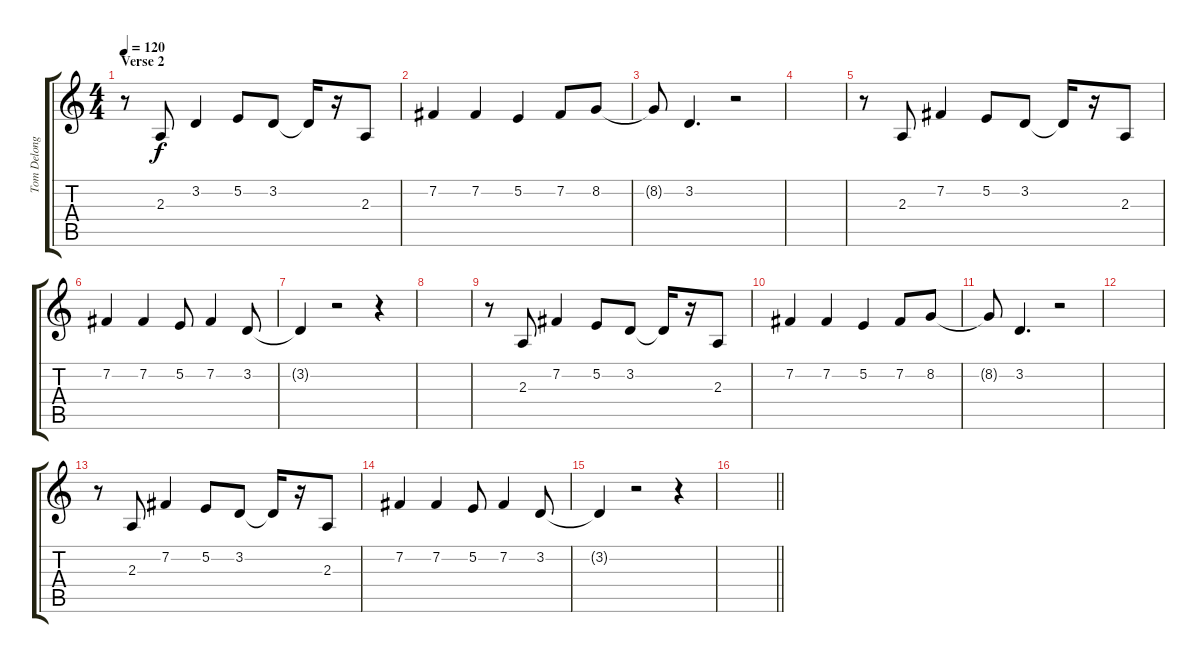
\track ("Tom Delonge - Vocals" "Tom Delong") {instrument altosax}
\staff {score tabs}
\tuning (E4 B3 G3 D3 A2 E2) {hide}
\ts (4 4)
\section ("" "Verse 2")
\tempo 120
\clef g2
\ks c
r.8{dy f} 2.3.8 3.2.4 5.2.8 3.2.8 3.2{t}.16 r.16 2.3.8 |
7.2.4 7.2.4 5.2.4 7.2.8 8.2.8 |
8.2{t}.8 3.2.4{d} r.2 |
|
r.8 2.3.8 7.2.4 5.2.8 3.2.8 3.2{t}.16 r.16 2.3.8 |
7.2.4 7.2.4 5.2.8 7.2.4 3.2.8 |
3.2{t}.4 r.2 r.4 |
|
r.8 2.3.8 7.2.4 5.2.8 3.2.8 3.2{t}.16 r.16 2.3.8 |
7.2.4 7.2.4 5.2.4 7.2.8 8.2.8 |
8.2{t}.8 3.2.4{d} r.2 |
|
r.8 2.3.8 7.2.4 5.2.8 3.2.8 3.2{t}.16 r.16 2.3.8 |
7.2.4 7.2.4 5.2.8 7.2.4 3.2.8 |
3.2{t}.4 r.2 r.4 |
\barLineRight lightlight
